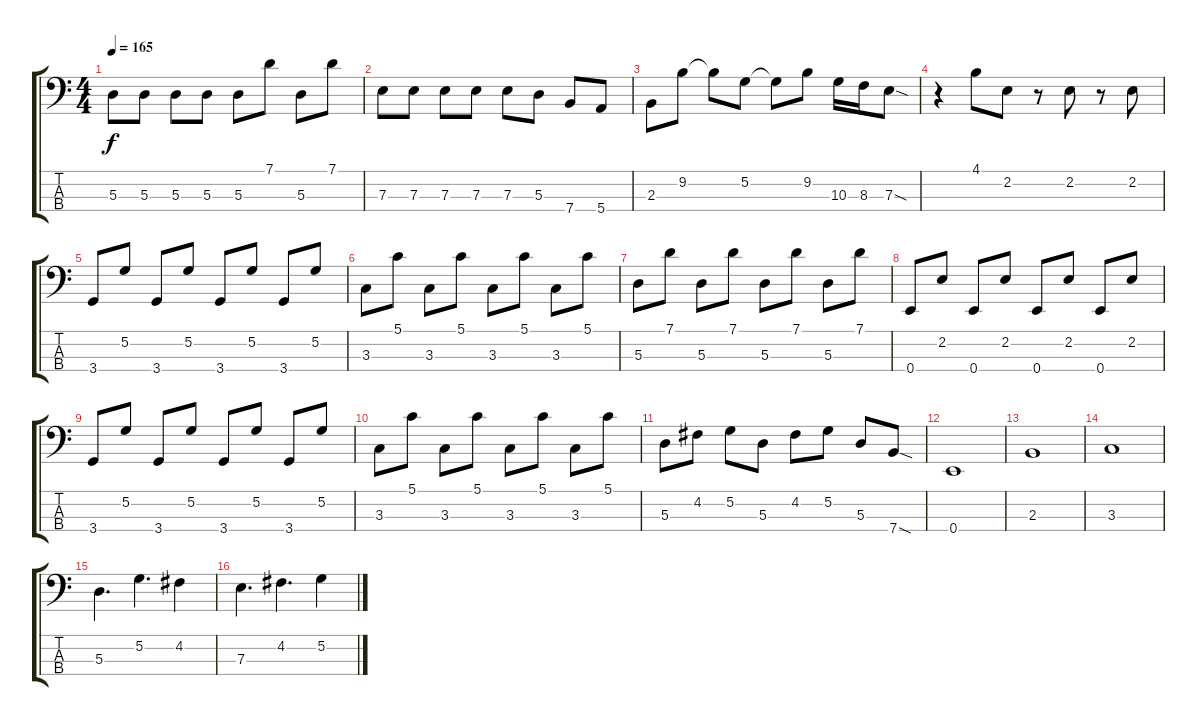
\track "" {instrument electricbassfinger}
\staff {score tabs}
\tuning (G2 D2 A1 E1) {hide}
\ts (4 4)
\tempo 165
\clef f4
\ks c
5.3.8{dy f} 5.3.8 5.3.8 5.3.8 5.3.8 7.1.8 5.3.8 7.1.8 |
7.3.8 7.3.8 7.3.8 7.3.8 7.3.8 5.3.8 7.4.8 5.4.8 |
2.3.8 9.2.8 9.2{t}.8 5.2.8 5.2{t}.8 9.2.8 10.3.16 8.3.16 7.3{sod}.8 |
r.4 4.1.8 2.2.8 r.8 2.2.8 r.8 2.2.8 |
3.4.8 5.2.8 3.4.8 5.2.8 3.4.8 5.2.8 3.4.8 5.2.8 |
3.3.8 5.1.8 3.3.8 5.1.8 3.3.8 5.1.8 3.3.8 5.1.8 |
5.3.8 7.1.8 5.3.8 7.1.8 5.3.8 7.1.8 5.3.8 7.1.8 |
0.4.8 2.2.8 0.4.8 2.2.8 0.4.8 2.2.8 0.4.8 2.2.8 |
3.4.8 5.2.8 3.4.8 5.2.8 3.4.8 5.2.8 3.4.8 5.2.8 |
3.3.8 5.1.8 3.3.8 5.1.8 3.3.8 5.1.8 3.3.8 5.1.8 |
5.3.8 4.2.8 5.2.8 5.3.8 4.2.8 5.2.8 5.3.8 7.4{sod}.8 |
0.4.1 |
2.3.1 |
3.3.1 |
5.3.4{d} 5.2.4{d} 4.2.4 |
7.3.4{d} 4.2.4{d} 5.2.4
